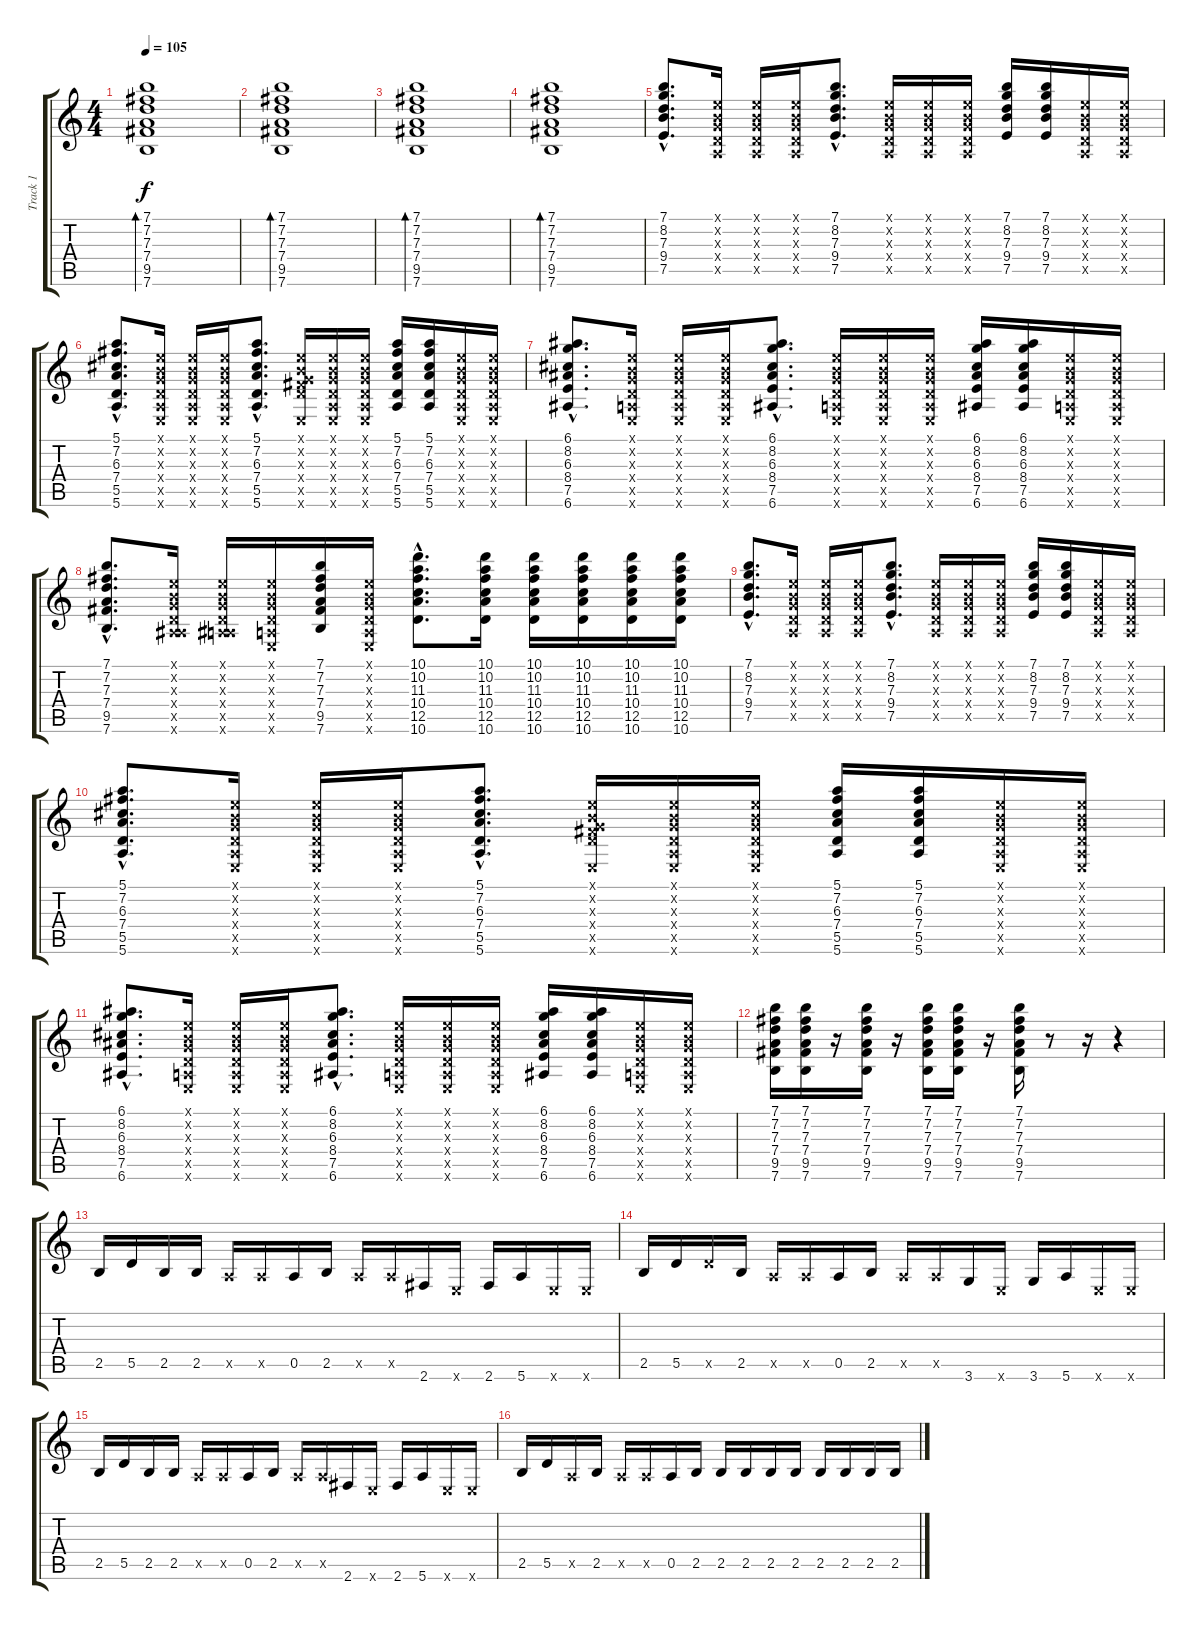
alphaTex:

\track ("Track 1" "Track 1") {instrument overdrivenguitar}
\staff {score tabs}
\tuning (E4 B3 G3 D3 A2 E2) {hide}
\ts (4 4)
\tempo 105
\clef g2
\ks c
(7.1 7.2 7.3 7.4 9.5 7.6).1{bd 240 dy f instrument electricguitarjazz} |
(7.1 7.2 7.3 7.4 9.5 7.6).1{bd 240 instrument electricguitarjazz} |
(7.1 7.2 7.3 7.4 9.5 7.6).1{bd 240 instrument electricguitarjazz} |
(7.1 7.2 7.3 7.4 9.5 7.6).1{bd 240 instrument electricguitarjazz} |
(7.1{hac} 8.2{hac} 7.3{hac} 9.4{hac} 7.5{hac}).8{d} (0.1{x} 0.2{x} 0.3{x} 0.4{x} 0.5{x}).16 (0.1{x} 0.2{x} 0.3{x} 0.4{x} 0.5{x}).16 (0.1{x} 0.2{x} 0.3{x} 0.4{x} 0.5{x}).16 (7.1{hac} 8.2{hac} 7.3{hac} 9.4{hac} 7.5{hac}).8{d} (0.1{x} 0.2{x} 0.3{x} 0.4{x} 0.5{x}).16 (0.1{x} 0.2{x} 0.3{x} 0.4{x} 0.5{x}).16 (0.1{x} 0.2{x} 0.3{x} 0.4{x} 0.5{x}).16 (7.1 8.2 7.3 9.4 7.5).16 (7.1 8.2 7.3 9.4 7.5).16 (0.1{x} 0.2{x} 0.3{x} 0.4{x} 0.5{x}).16 (0.1{x} 0.2{x} 0.3{x} 0.4{x} 0.5{x}).16 |
(5.1{hac} 7.2{hac} 6.3{hac} 7.4{hac} 5.5{hac} 5.6{hac}).8{d} (0.1{x} 0.2{x} 0.3{x} 0.4{x} 0.5{x} 0.6{x}).16 (0.1{x} 0.2{x} 0.3{x} 0.4{x} 0.5{x} 0.6{x}).16 (0.1{x} 0.2{x} 0.3{x} 0.4{x} 0.5{x} 0.6{x}).16 (5.1{hac} 7.2{hac} 6.3{hac} 7.4{hac} 5.5{hac} 5.6{hac}).8{d} (0.1{x} 0.2{x} 0.3{x} 0.4{x} 9.5{x} 0.6{x}).16 (0.1{x} 0.2{x} 0.3{x} 0.4{x} 0.5{x} 0.6{x}).16 (0.1{x} 0.2{x} 0.3{x} 0.4{x} 0.5{x} 0.6{x}).16 (5.1 7.2 6.3 7.4 5.5 5.6).16 (5.1 7.2 6.3 7.4 5.5 5.6).16 (0.1{x} 0.2{x} 0.3{x} 0.4{x} 0.5{x} 0.6{x}).16 (0.1{x} 0.2{x} 0.3{x} 0.4{x} 0.5{x} 0.6{x}).16 |
(6.1{hac} 8.2{hac} 6.3{hac} 8.4{hac} 7.5{hac} 6.6{hac}).8{d} (0.1{x} 0.2{x} 0.3{x} 0.4{x} 0.5{x} 0.6{x}).16 (0.1{x} 0.2{x} 0.3{x} 0.4{x} 0.5{x} 0.6{x}).16 (0.1{x} 0.2{x} 0.3{x} 0.4{x} 0.5{x} 0.6{x}).16 (6.1{hac} 8.2{hac} 6.3{hac} 8.4{hac} 7.5{hac} 6.6{hac}).8{d} (0.1{x} 0.2{x} 0.3{x} 0.4{x} 0.5{x} 0.6{x}).16 (0.1{x} 0.2{x} 0.3{x} 0.4{x} 0.5{x} 0.6{x}).16 (0.1{x} 0.2{x} 0.3{x} 0.4{x} 0.5{x} 0.6{x}).16 (6.1 8.2 6.3 8.4 7.5 6.6).16 (6.1 8.2 6.3 8.4 7.5 6.6).16 (0.1{x} 0.2{x} 0.3{x} 0.4{x} 0.5{x} 0.6{x}).16 (0.1{x} 0.2{x} 0.3{x} 0.4{x} 0.5{x} 0.6{x}).16 |
(7.1{hac} 7.2{hac} 7.3{hac} 7.4{hac} 9.5{hac} 7.6{hac}).8{d instrument electricguitarjazz} (0.1{x} 0.2{x} 0.3{x} 0.4{x} 0.5{x} 6.6{x}).16 (0.1{x} 0.2{x} 0.3{x} 0.4{x} 0.5{x} 6.6{x}).16 (0.1{x} 0.2{x} 0.3{x} 0.4{x} 0.5{x} 0.6{x}).16 (7.1 7.2 7.3 7.4 9.5 7.6).16 (0.1{x} 0.2{x} 0.3{x} 0.4{x} 0.5{x} 0.6{x}).16 (10.1{hac} 10.2{hac} 11.3{hac} 10.4{hac} 12.5{hac} 10.6{hac}).8{d} (10.1 10.2 11.3 10.4 12.5 10.6).16 (10.1 10.2 11.3 10.4 12.5 10.6).16 (10.1 10.2 11.3 10.4 12.5 10.6).16 (10.1 10.2 11.3 10.4 12.5 10.6).16 (10.1 10.2 11.3 10.4 12.5 10.6).16 |
(7.1{hac} 8.2{hac} 7.3{hac} 9.4{hac} 7.5{hac}).8{d} (0.1{x} 0.2{x} 0.3{x} 0.4{x} 0.5{x}).16 (0.1{x} 0.2{x} 0.3{x} 0.4{x} 0.5{x}).16 (0.1{x} 0.2{x} 0.3{x} 0.4{x} 0.5{x}).16 (7.1{hac} 8.2{hac} 7.3{hac} 9.4{hac} 7.5{hac}).8{d} (0.1{x} 0.2{x} 0.3{x} 0.4{x} 0.5{x}).16 (0.1{x} 0.2{x} 0.3{x} 0.4{x} 0.5{x}).16 (0.1{x} 0.2{x} 0.3{x} 0.4{x} 0.5{x}).16 (7.1 8.2 7.3 9.4 7.5).16 (7.1 8.2 7.3 9.4 7.5).16 (0.1{x} 0.2{x} 0.3{x} 0.4{x} 0.5{x}).16 (0.1{x} 0.2{x} 0.3{x} 0.4{x} 0.5{x}).16 |
(5.1{hac} 7.2{hac} 6.3{hac} 7.4{hac} 5.5{hac} 5.6{hac}).8{d} (0.1{x} 0.2{x} 0.3{x} 0.4{x} 0.5{x} 0.6{x}).16 (0.1{x} 0.2{x} 0.3{x} 0.4{x} 0.5{x} 0.6{x}).16 (0.1{x} 0.2{x} 0.3{x} 0.4{x} 0.5{x} 0.6{x}).16 (5.1{hac} 7.2{hac} 6.3{hac} 7.4{hac} 5.5{hac} 5.6{hac}).8{d} (0.1{x} 0.2{x} 0.3{x} 0.4{x} 9.5{x} 0.6{x}).16 (0.1{x} 0.2{x} 0.3{x} 0.4{x} 0.5{x} 0.6{x}).16 (0.1{x} 0.2{x} 0.3{x} 0.4{x} 0.5{x} 0.6{x}).16 (5.1 7.2 6.3 7.4 5.5 5.6).16 (5.1 7.2 6.3 7.4 5.5 5.6).16 (0.1{x} 0.2{x} 0.3{x} 0.4{x} 0.5{x} 0.6{x}).16 (0.1{x} 0.2{x} 0.3{x} 0.4{x} 0.5{x} 0.6{x}).16 |
(6.1{hac} 8.2{hac} 6.3{hac} 8.4{hac} 7.5{hac} 6.6{hac}).8{d} (0.1{x} 0.2{x} 0.3{x} 0.4{x} 0.5{x} 0.6{x}).16 (0.1{x} 0.2{x} 0.3{x} 0.4{x} 0.5{x} 0.6{x}).16 (0.1{x} 0.2{x} 0.3{x} 0.4{x} 0.5{x} 0.6{x}).16 (6.1{hac} 8.2{hac} 6.3{hac} 8.4{hac} 7.5{hac} 6.6{hac}).8{d} (0.1{x} 0.2{x} 0.3{x} 0.4{x} 0.5{x} 0.6{x}).16 (0.1{x} 0.2{x} 0.3{x} 0.4{x} 0.5{x} 0.6{x}).16 (0.1{x} 0.2{x} 0.3{x} 0.4{x} 0.5{x} 0.6{x}).16 (6.1 8.2 6.3 8.4 7.5 6.6).16 (6.1 8.2 6.3 8.4 7.5 6.6).16 (0.1{x} 0.2{x} 0.3{x} 0.4{x} 0.5{x} 0.6{x}).16 (0.1{x} 0.2{x} 0.3{x} 0.4{x} 0.5{x} 0.6{x}).16 |
(7.1 7.2 7.3 7.4 9.5 7.6).16 (7.1 7.2 7.3 7.4 9.5 7.6).16 r.16 (7.1 7.2 7.3 7.4 9.5 7.6).16 r.16 (7.1 7.2 7.3 7.4 9.5 7.6).16 (7.1 7.2 7.3 7.4 9.5 7.6).16 r.16 (7.1 7.2 7.3 7.4 9.5 7.6).16 r.8 r.16 r.4 |
2.5.16{instrument overdrivenguitar} 5.5.16 2.5.16 2.5.16 0.5{x}.16 0.5{x}.16 0.5.16 2.5.16 0.5{x}.16 0.5{x}.16 2.6.16 0.6{x}.16 2.6.16 5.6.16 0.6{x}.16 0.6{x}.16 |
2.5.16 5.5.16 5.5{x}.16 2.5.16 0.5{x}.16 0.5{x}.16 0.5.16 2.5.16 0.5{x}.16 0.5{x}.16 3.6.16 0.6{x}.16 3.6.16 5.6.16 0.6{x}.16 0.6{x}.16 |
2.5.16 5.5.16 2.5.16 2.5.16 0.5{x}.16 0.5{x}.16 0.5.16 2.5.16 0.5{x}.16 0.5{x}.16 2.6.16 0.6{x}.16 2.6.16 5.6.16 0.6{x}.16 0.6{x}.16 |
2.5.16 5.5.16 0.5{x}.16 2.5.16 0.5{x}.16 0.5{x}.16 0.5.16 2.5.16 2.5.16 2.5.16 2.5.16 2.5.16 2.5.16 2.5.16 2.5.16 2.5.16
